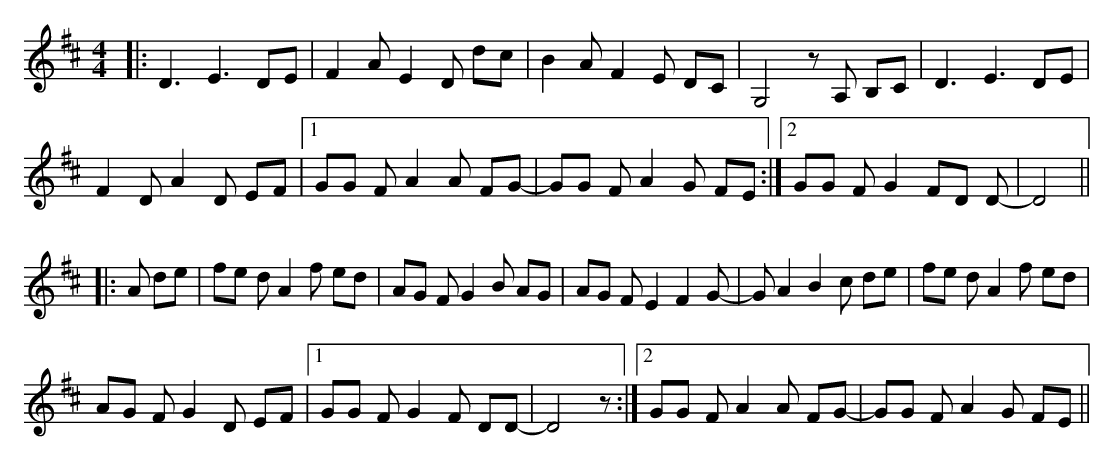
X:1
M:4/4
K:D
|:D3E3DE|F2AE2D dc|B2AF2E DC|G,4zA, B,C|D3E3DE|
F2DA2D EF|1 GG FA2A FG-|GG FA2G FE:|2 GG FG2FD D-|D4||
|:A de|fe dA2f ed|AG FG2B AG|AG FE2F2G-| GA2B2c de|fe d A2f ed|
AG FG2D EF|1 GG FG2F DD-|D4z:|2 GG FA2A FG-|GG FA2G FE||
